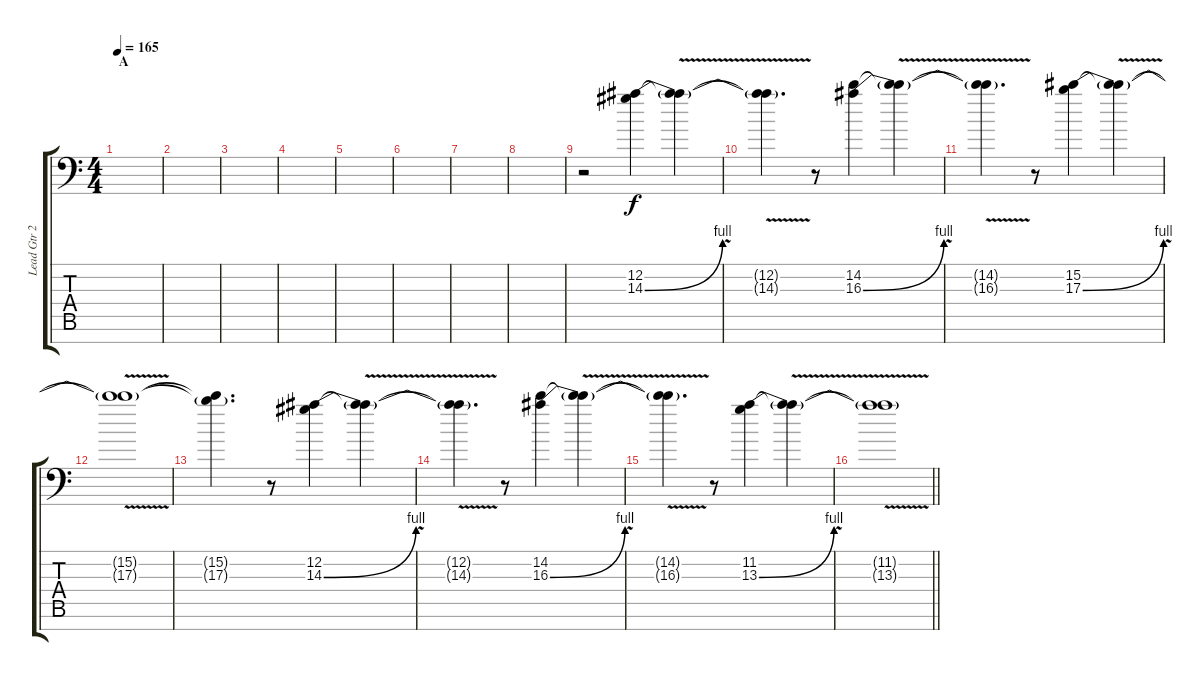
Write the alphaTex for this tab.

\track ("Lead Gtr 2" "Lead Gtr 2") {instrument distortionguitar}
\staff {score tabs}
\tuning (Eb4 Bb3 Gb3 Db3 Ab2 Eb2 Bb1) {hide}
\ts (4 4)
\section ("" "A")
\tempo 165
\clef f4
\ks c
|
|
|
|
|
|
|
|
r.2{balance 16} (12.2 14.3{be (bend 0 0 60 4)}).4 (12.2{t} 14.3{v t}).4 |
(12.2{t} 14.3{t}).4{d} r.8 (14.2 16.3{be (bend 0 0 60 4)}).4 (14.2{t} 16.3{v t}).4 |
(14.2{t} 16.3{t}).4{d} r.8 (15.2 17.3{be (bend 0 0 60 4)}).4 (15.2{t} 17.3{v t}).4 |
(15.2{t} 17.3{t}).1 |
(15.2{t} 17.3{t}).4{d} r.8 (12.2 14.3{be (bend 0 0 60 4)}).4 (12.2{t} 14.3{v t}).4 |
(12.2{t} 14.3{t}).4{d} r.8 (14.2 16.3{be (bend 0 0 60 4)}).4 (14.2{t} 16.3{v t}).4 |
(14.2{t} 16.3{t}).4{d} r.8 (11.2 13.3{be (bend 0 0 60 4)}).4 (11.2{t} 13.3{v t}).4 |
\barLineRight lightlight
(11.2{t} 13.3{t}).1
